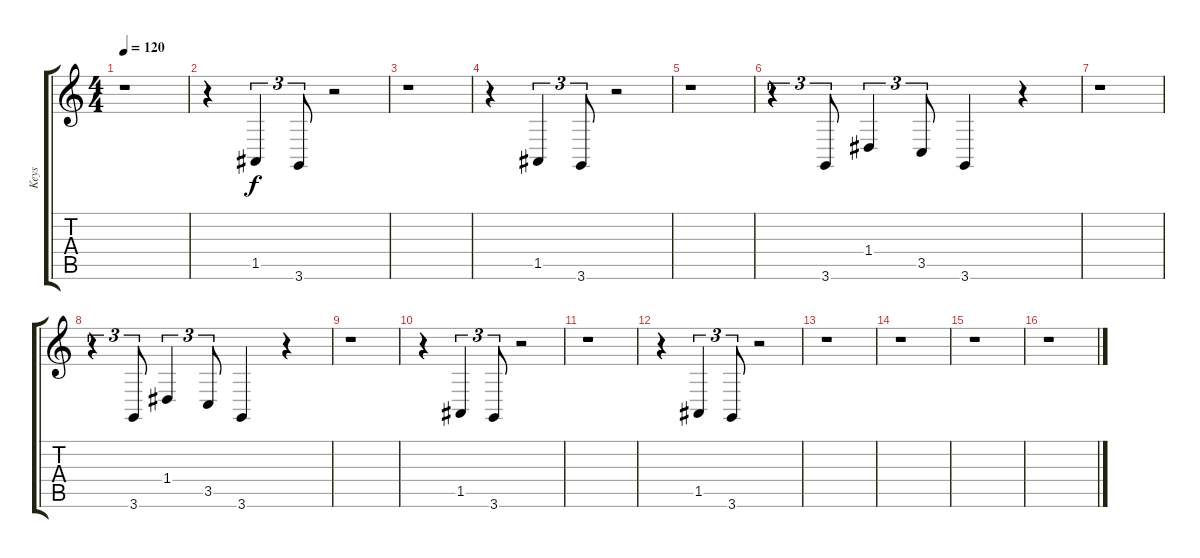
\track ("Keys" "Keys") {instrument lead2sawtooth}
\staff {score tabs}
\tuning (E4 B3 G3 D3 A2 E2) {hide}
\ts (4 4)
\tempo 120
\clef g2
\ks c
r.1{dy f} |
r.4 1.5.4{tu (3 2)} 3.6.8{tu (3 2)} r.2 |
r.1 |
r.4 1.5.4{tu (3 2)} 3.6.8{tu (3 2)} r.2 |
r.1 |
r.4{tu (3 2)} 3.6.8{tu (3 2)} 1.4.4{tu (3 2)} 3.5.8{tu (3 2)} 3.6.4 r.4 |
r.1 |
r.4{tu (3 2)} 3.6.8{tu (3 2)} 1.4.4{tu (3 2)} 3.5.8{tu (3 2)} 3.6.4 r.4 |
r.1 |
r.4 1.5.4{tu (3 2)} 3.6.8{tu (3 2)} r.2 |
r.1 |
r.4 1.5.4{tu (3 2)} 3.6.8{tu (3 2)} r.2 |
r.1 |
r.1 |
r.1 |
r.1
